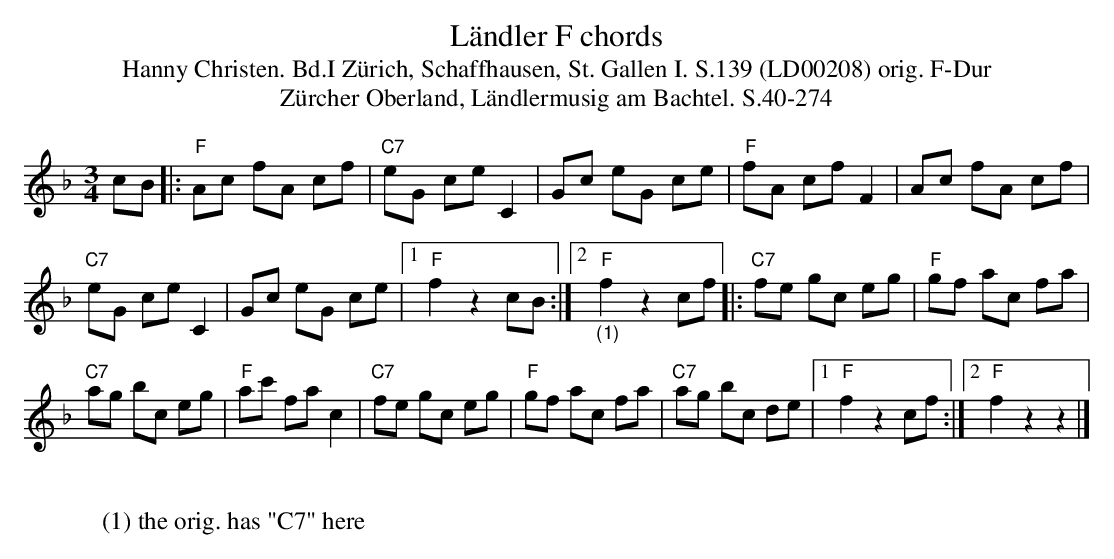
X:1
T: L\"andler F chords
T:Hanny Christen. Bd.I Zürich, Schaffhausen, St. Gallen I. S.139 (LD00208) orig. F-Dur
T: Z\"urcher Oberland, L\"andlermusig am Bachtel. S.40-274
M:3/4
L:1/8
K:F %%MIDI gchordon
cB |: "F"Ac fA cf | "C7"eG ceC2 | Gc eG ce | "F"fA cfF2 | Ac fA cf |
"C7"eG ceC2 | Gc eG ce |1 "F"f2z2cB :|2 "F""_(1)"f2z2cf |: "C7"fe gc eg | "F"gf ac fa |
"C7"ag bc eg | "F"ac' fac2 | "C7"fe gc eg | "F"gf ac fa | "C7"ag bc de |1 "F"f2z2cf :|2 "F"f2z2z2 |]
W:
W: (1) the orig. has "C7" here
